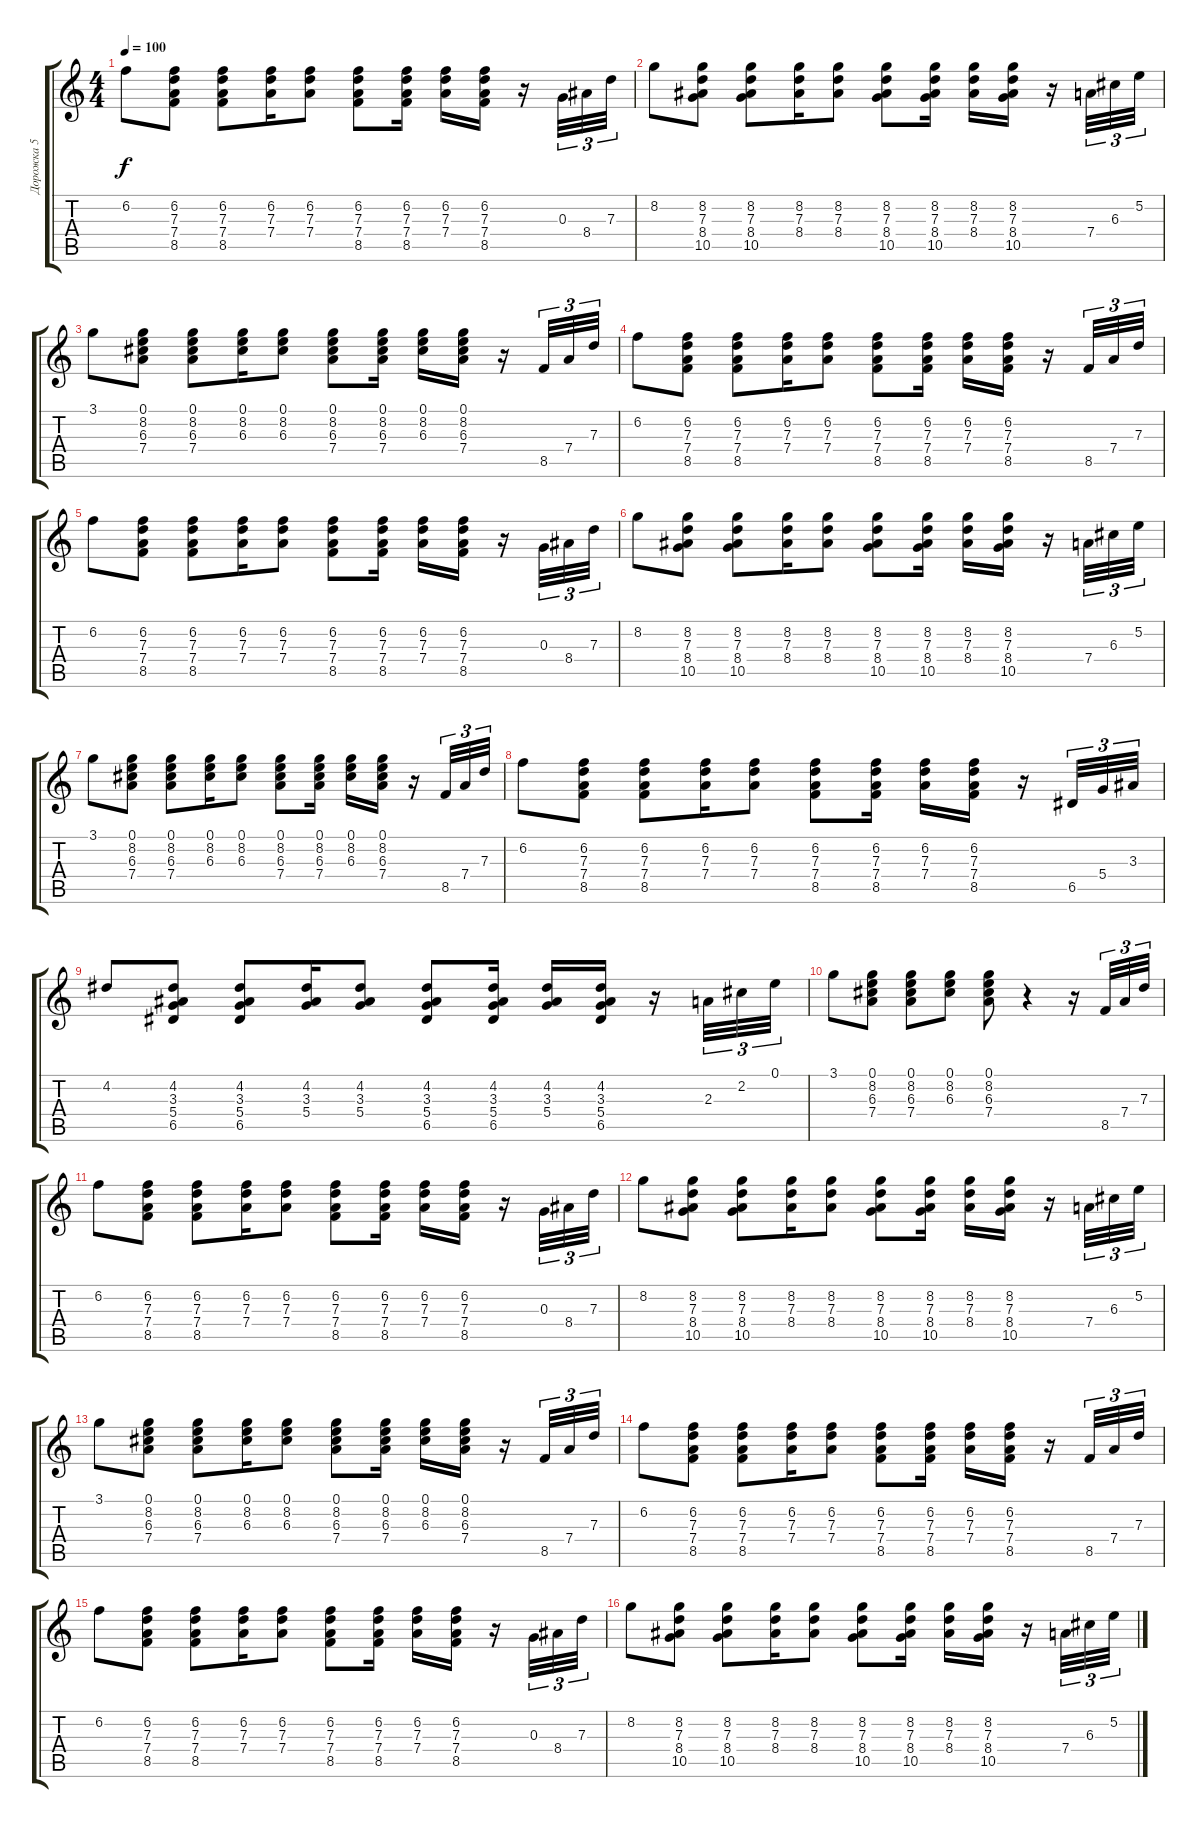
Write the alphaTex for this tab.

\track ("Дорожка 5" "Дорожка 5") {instrument acousticguitarsteel}
\staff {score tabs}
\tuning (E4 B3 G3 D3 A2 E2) {hide}
\ts (4 4)
\tempo 100
\clef g2
\ks c
6.2.8{dy f} (6.2 7.3 7.4 8.5).8 (6.2 7.3 7.4 8.5).8 (6.2 7.3 7.4).16 (6.2 7.3 7.4).8 (6.2 7.3 7.4 8.5).8 (6.2 7.3 7.4 8.5).16 (6.2 7.3 7.4).16 (6.2 7.3 7.4 8.5).16 r.16 0.3.32{tu (3 2)} 8.4.32{tu (3 2)} 7.3.32{tu (3 2)} |
8.2.8 (8.2 7.3 8.4 10.5).8 (8.2 7.3 8.4 10.5).8 (8.2 7.3 8.4).16 (8.2 7.3 8.4).8 (8.2 7.3 8.4 10.5).8 (8.2 7.3 8.4 10.5).16 (8.2 7.3 8.4).16 (8.2 7.3 8.4 10.5).16 r.16 7.4.32{tu (3 2)} 6.3.32{tu (3 2)} 5.2.32{tu (3 2)} |
3.1.8 (0.1 8.2 6.3 7.4).8 (0.1 8.2 6.3 7.4).8 (0.1 8.2 6.3).16 (0.1 8.2 6.3).8 (0.1 8.2 6.3 7.4).8 (0.1 8.2 6.3 7.4).16 (0.1 8.2 6.3).16 (0.1 8.2 6.3 7.4).16 r.16 8.5.32{tu (3 2)} 7.4.32{tu (3 2)} 7.3.32{tu (3 2)} |
6.2.8 (6.2 7.3 7.4 8.5).8 (6.2 7.3 7.4 8.5).8 (6.2 7.3 7.4).16 (6.2 7.3 7.4).8 (6.2 7.3 7.4 8.5).8 (6.2 7.3 7.4 8.5).16 (6.2 7.3 7.4).16 (6.2 7.3 7.4 8.5).16 r.16 8.5.32{tu (3 2)} 7.4.32{tu (3 2)} 7.3.32{tu (3 2)} |
6.2.8 (6.2 7.3 7.4 8.5).8 (6.2 7.3 7.4 8.5).8 (6.2 7.3 7.4).16 (6.2 7.3 7.4).8 (6.2 7.3 7.4 8.5).8 (6.2 7.3 7.4 8.5).16 (6.2 7.3 7.4).16 (6.2 7.3 7.4 8.5).16 r.16 0.3.32{tu (3 2)} 8.4.32{tu (3 2)} 7.3.32{tu (3 2)} |
8.2.8 (8.2 7.3 8.4 10.5).8 (8.2 7.3 8.4 10.5).8 (8.2 7.3 8.4).16 (8.2 7.3 8.4).8 (8.2 7.3 8.4 10.5).8 (8.2 7.3 8.4 10.5).16 (8.2 7.3 8.4).16 (8.2 7.3 8.4 10.5).16 r.16 7.4.32{tu (3 2)} 6.3.32{tu (3 2)} 5.2.32{tu (3 2)} |
3.1.8 (0.1 8.2 6.3 7.4).8 (0.1 8.2 6.3 7.4).8 (0.1 8.2 6.3).16 (0.1 8.2 6.3).8 (0.1 8.2 6.3 7.4).8 (0.1 8.2 6.3 7.4).16 (0.1 8.2 6.3).16 (0.1 8.2 6.3 7.4).16 r.16 8.5.32{tu (3 2)} 7.4.32{tu (3 2)} 7.3.32{tu (3 2)} |
6.2.8 (6.2 7.3 7.4 8.5).8 (6.2 7.3 7.4 8.5).8 (6.2 7.3 7.4).16 (6.2 7.3 7.4).8 (6.2 7.3 7.4 8.5).8 (6.2 7.3 7.4 8.5).16 (6.2 7.3 7.4).16 (6.2 7.3 7.4 8.5).16 r.16 6.5.32{tu (3 2)} 5.4.32{tu (3 2)} 3.3.32{tu (3 2)} |
4.2.8 (4.2 3.3 5.4 6.5).8 (4.2 3.3 5.4 6.5).8 (4.2 3.3 5.4).16 (4.2 3.3 5.4).8 (4.2 3.3 5.4 6.5).8 (4.2 3.3 5.4 6.5).16 (4.2 3.3 5.4).16 (4.2 3.3 5.4 6.5).16 r.16 2.3.32{tu (3 2)} 2.2.32{tu (3 2)} 0.1.32{tu (3 2)} |
3.1.8 (0.1 8.2 6.3 7.4).8 (0.1 8.2 6.3 7.4).8 (0.1 8.2 6.3).8 (0.1 8.2 6.3 7.4).8 r.4 r.16 8.5.32{tu (3 2)} 7.4.32{tu (3 2)} 7.3.32{tu (3 2)} |
6.2.8 (6.2 7.3 7.4 8.5).8 (6.2 7.3 7.4 8.5).8 (6.2 7.3 7.4).16 (6.2 7.3 7.4).8 (6.2 7.3 7.4 8.5).8 (6.2 7.3 7.4 8.5).16 (6.2 7.3 7.4).16 (6.2 7.3 7.4 8.5).16 r.16 0.3.32{tu (3 2)} 8.4.32{tu (3 2)} 7.3.32{tu (3 2)} |
8.2.8 (8.2 7.3 8.4 10.5).8 (8.2 7.3 8.4 10.5).8 (8.2 7.3 8.4).16 (8.2 7.3 8.4).8 (8.2 7.3 8.4 10.5).8 (8.2 7.3 8.4 10.5).16 (8.2 7.3 8.4).16 (8.2 7.3 8.4 10.5).16 r.16 7.4.32{tu (3 2)} 6.3.32{tu (3 2)} 5.2.32{tu (3 2)} |
3.1.8 (0.1 8.2 6.3 7.4).8 (0.1 8.2 6.3 7.4).8 (0.1 8.2 6.3).16 (0.1 8.2 6.3).8 (0.1 8.2 6.3 7.4).8 (0.1 8.2 6.3 7.4).16 (0.1 8.2 6.3).16 (0.1 8.2 6.3 7.4).16 r.16 8.5.32{tu (3 2)} 7.4.32{tu (3 2)} 7.3.32{tu (3 2)} |
6.2.8 (6.2 7.3 7.4 8.5).8 (6.2 7.3 7.4 8.5).8 (6.2 7.3 7.4).16 (6.2 7.3 7.4).8 (6.2 7.3 7.4 8.5).8 (6.2 7.3 7.4 8.5).16 (6.2 7.3 7.4).16 (6.2 7.3 7.4 8.5).16 r.16 8.5.32{tu (3 2)} 7.4.32{tu (3 2)} 7.3.32{tu (3 2)} |
6.2.8 (6.2 7.3 7.4 8.5).8 (6.2 7.3 7.4 8.5).8 (6.2 7.3 7.4).16 (6.2 7.3 7.4).8 (6.2 7.3 7.4 8.5).8 (6.2 7.3 7.4 8.5).16 (6.2 7.3 7.4).16 (6.2 7.3 7.4 8.5).16 r.16 0.3.32{tu (3 2)} 8.4.32{tu (3 2)} 7.3.32{tu (3 2)} |
8.2.8 (8.2 7.3 8.4 10.5).8 (8.2 7.3 8.4 10.5).8 (8.2 7.3 8.4).16 (8.2 7.3 8.4).8 (8.2 7.3 8.4 10.5).8 (8.2 7.3 8.4 10.5).16 (8.2 7.3 8.4).16 (8.2 7.3 8.4 10.5).16 r.16 7.4.32{tu (3 2)} 6.3.32{tu (3 2)} 5.2.32{tu (3 2)}
